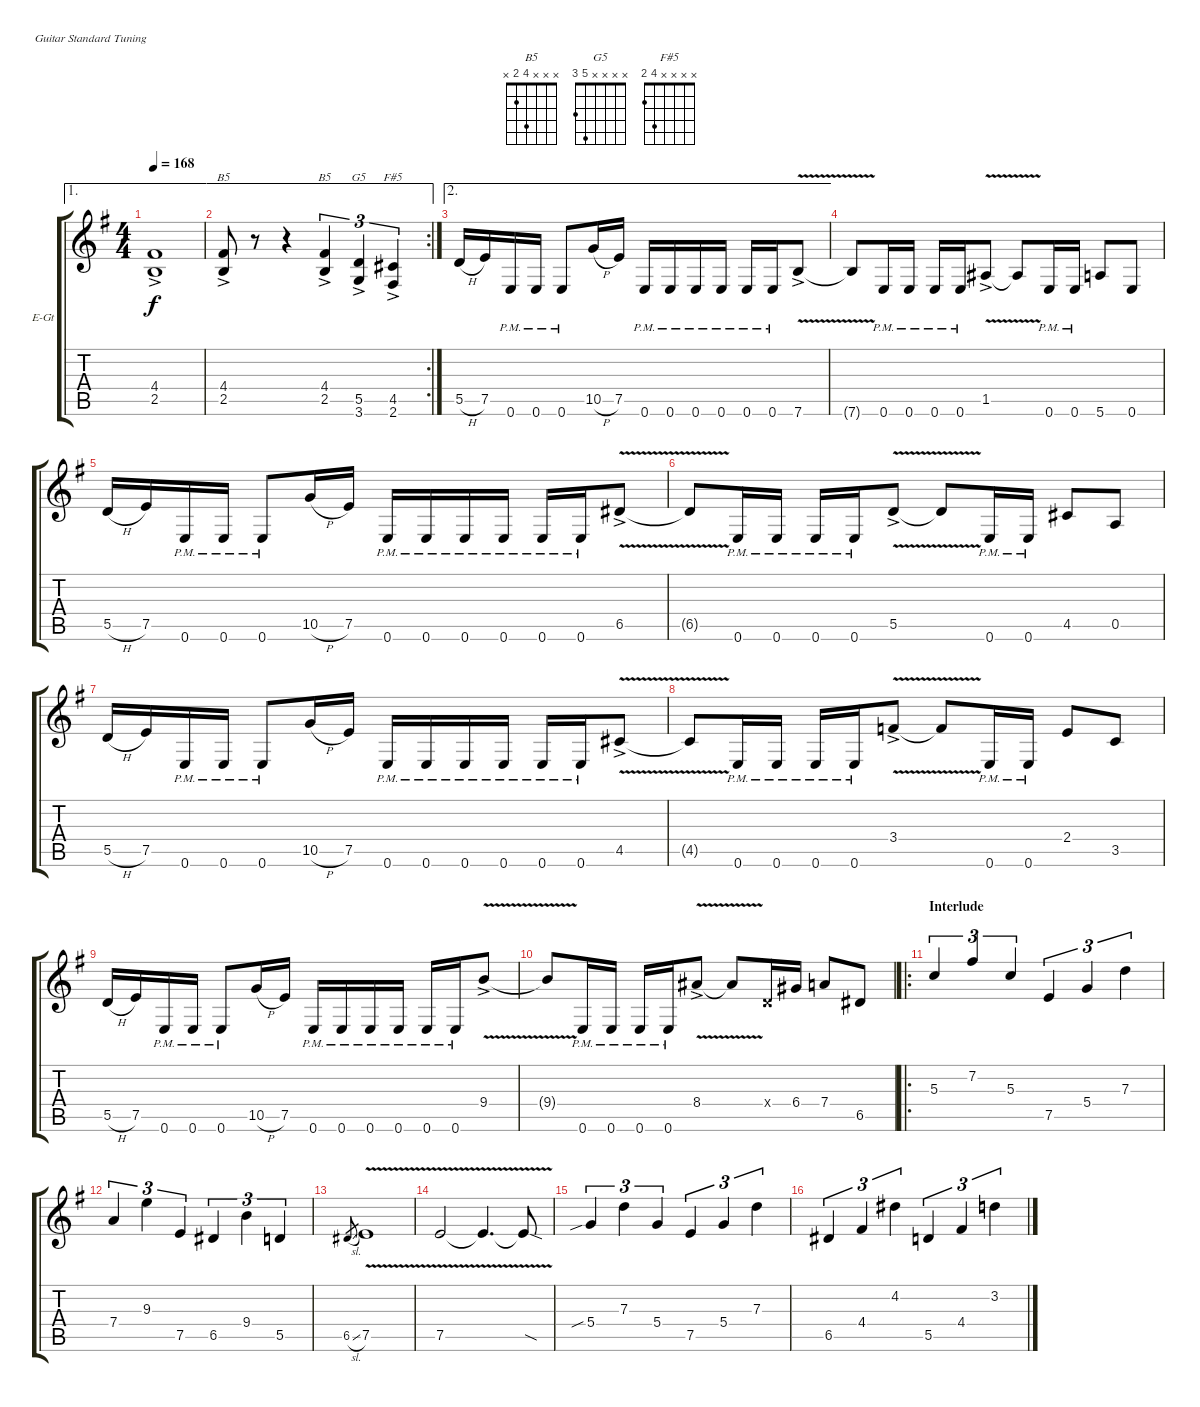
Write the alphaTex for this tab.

\defaultSystemsLayout 4
\bracketExtendMode groupsimilarinstruments
\firstSystemTrackNameOrientation horizontal
\otherSystemsTrackNameOrientation horizontal
\track ("Dave Mustaine" "E-Gt") {instrument distortionguitar}
\staff {score tabs}
\tuning (E4 B3 G3 D3 A2 E2)
\chord ("B5" x x x 4 2 x)
\chord ("G5" x x x x 5 3)
\chord ("F#5" x x x x 4 2)
\ae 1
\ts (4 4)
\tempo 168
\clef g2
\scale
0.322917
\ks g
(2.5 4.4{ac}).1{dy f} |
\ae 1
\rc 2
\scale
0.354167 (2.5 4.4{ac}).8{ch "B5"} r.8 r.4 (4.4{ac} 2.5).4{tu (3 2) ch "B5"} (3.6 5.5{ac}).4{tu (3 2) ch "G5"} (2.6 4.5{ac}).4{tu (3 2) ch "F#5"} |
\ae 2
\scale
0.333333 5.5{h}.16 7.5.16 0.6{pm}.16 0.6{pm}.16 0.6{pm}.8 10.5{h}.16 7.5.16 0.6{pm}.16 0.6{pm}.16 0.6{pm}.16 0.6{pm}.16 0.6{pm}.16 0.6{pm}.16 7.6{v ac}.8 |
\scale
0.333333 7.6{v t}.8 0.6{pm}.16 0.6{pm}.16 0.6{pm}.16 0.6{pm}.16 1.5{v ac}.8 1.5{v t}.8 0.6{pm}.16 0.6{pm}.16 5.6.8 0.6.8 |
\scale
0.333333 5.5{h}.16 7.5.16 0.6{pm}.16 0.6{pm}.16 0.6{pm}.8 10.5{h}.16 7.5.16 0.6{pm}.16 0.6{pm}.16 0.6{pm}.16 0.6{pm}.16 0.6{pm}.16 0.6{pm}.16 6.5{v ac}.8 |
\scale
0.333333 6.5{v t}.8 0.6{pm}.16 0.6{pm}.16 0.6{pm}.16 0.6{pm}.16 5.5{v ac}.8 5.5{v t}.8 0.6{pm}.16 0.6{pm}.16 4.5.8 0.5.8 |
\scale
0.333333 5.5{h}.16 7.5.16 0.6{pm}.16 0.6{pm}.16 0.6{pm}.8 10.5{h}.16 7.5.16 0.6{pm}.16 0.6{pm}.16 0.6{pm}.16 0.6{pm}.16 0.6{pm}.16 0.6{pm}.16 4.5{v ac}.8 |
\scale
0.333333 4.5{v t}.8 0.6{pm}.16 0.6{pm}.16 0.6{pm}.16 0.6{pm}.16 3.4{v ac}.8 3.4{v t}.8 0.6{pm}.16 0.6{pm}.16 2.4.8 3.5.8 |
\scale
0.333333 5.5{h}.16 7.5.16 0.6{pm}.16 0.6{pm}.16 0.6{pm}.8 10.5{h}.16 7.5.16 0.6{pm}.16 0.6{pm}.16 0.6{pm}.16 0.6{pm}.16 0.6{pm}.16 0.6{pm}.16 9.4{v ac}.8 |
\scale
0.333333 9.4{v t}.8 0.6{pm}.16 0.6{pm}.16 0.6{pm}.16 0.6{pm}.16 8.4{v ac}.8 8.4{v t}.8 0.4{x}.16 6.4.16 7.4.8 6.5.8 |
\ro
\section ("" "Interlude")
\scale
0.333333 5.3.4{tu (3 2) beam invert} 7.2.4{tu (3 2)} 5.3.4{tu (3 2) beam invert} 7.5.4{tu (3 2)} 5.4.4{tu (3 2)} 7.3.4{tu (3 2)} |
\scale
0.333333 7.4.4{tu (3 2)} 9.3.4{tu (3 2)} 7.5.4{tu (3 2)} 6.5.4{tu (3 2)} 9.4.4{tu (3 2)} 5.5.4{tu (3 2)} |
\scale
0.333333 6.5{sl}.8{gr} 7.5{v}.1 |
\scale
0.333333 7.5{v}.2 7.5{v t}.4{d} 7.5{sod t}.8 |
\scale
0.333333 5.4{sib}.4{tu (3 2)} 7.3.4{tu (3 2)} 5.4.4{tu (3 2)} 7.5.4{tu (3 2)} 5.4.4{tu (3 2)} 7.3.4{tu (3 2)} |
\scale
0.333333 6.5.4{tu (3 2)} 4.4.4{tu (3 2)} 4.2.4{tu (3 2)} 5.5.4{tu (3 2)} 4.4.4{tu (3 2)} 3.2.4{tu (3 2)}
